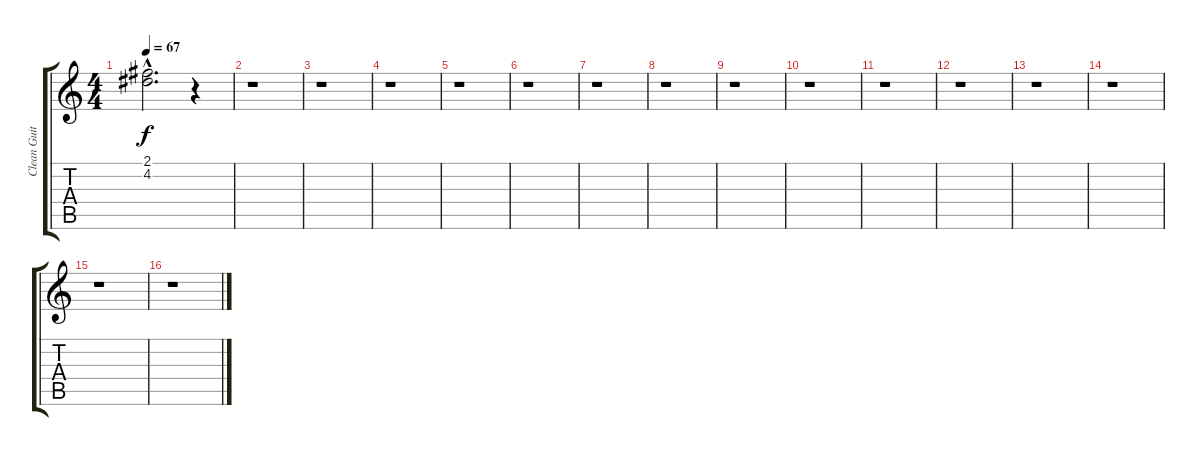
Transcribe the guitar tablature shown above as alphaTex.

\track ("Clean Guitar" "Clean Guit") {instrument electricguitarclean}
\staff {score tabs}
\tuning (E4 B3 G3 D3 A2 E2) {hide}
\ts (4 4)
\tempo 67
\clef g2
\ks c
(2.1{hac t} 4.2{hac t}).2{d dy f} r.4 |
r.1 |
r.1 |
r.1 |
r.1 |
r.1 |
r.1 |
r.1 |
r.1 |
r.1 |
r.1 |
r.1 |
r.1 |
r.1 |
r.1 |
r.1
